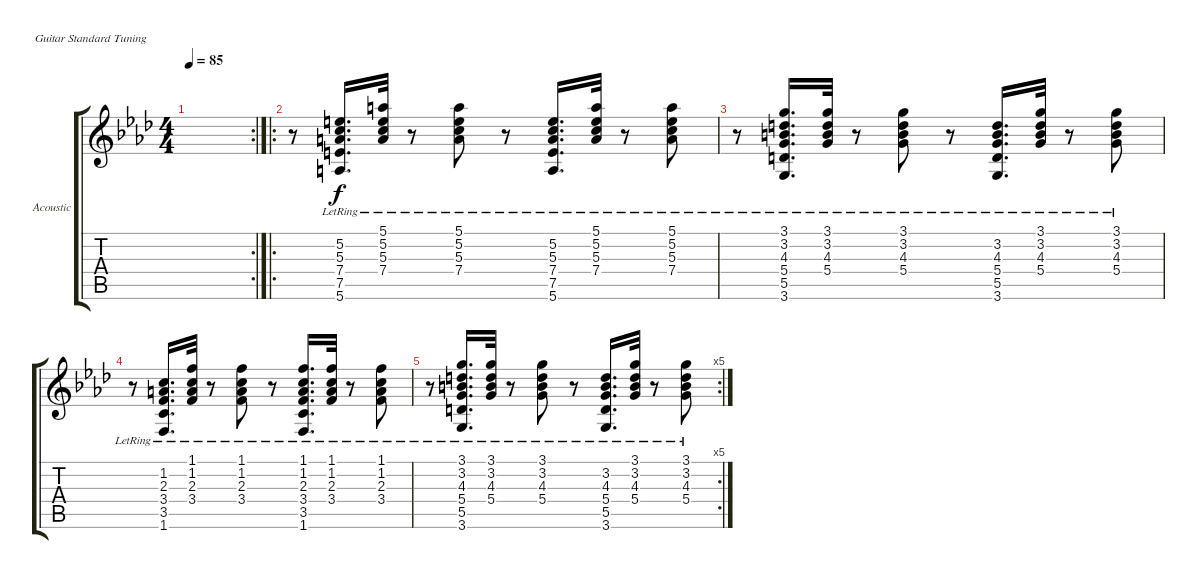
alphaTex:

\bracketExtendMode groupsimilarinstruments
\firstSystemTrackNameOrientation horizontal
\otherSystemsTrackNameOrientation horizontal
\track ("Acoustic" "Acoustic") {instrument acousticguitarsteel}
\staff {score tabs}
\tuning (E4 B3 G3 D3 A2 E2)
\rc 2
\ts (4 4)
\tempo 85
\clef g2
\ks ab
|
\ro
\section ("" "")
r.8 (5.2{lr} 5.3{lr} 7.4{lr} 7.5{lr} 5.6{lr}).16{d} (5.1{lr} 5.2{lr} 5.3{lr} 7.4{lr}).32 r.8 (5.1{lr} 5.2{lr} 5.3{lr} 7.4{lr}).8 r.8 (5.2{lr} 5.3{lr} 7.4{lr} 7.5{lr} 5.6{lr}).16{d} (5.1{lr} 5.2{lr} 5.3{lr} 7.4{lr}).32 r.8 (5.1{lr} 5.2{lr} 5.3{lr} 7.4{lr}).8 |
r.8 (3.1{lr} 3.2{lr} 4.3{lr} 5.4{lr} 5.5{lr} 3.6{lr}).16{d} (3.1{lr} 3.2{lr} 4.3{lr} 5.4{lr}).32 r.8 (3.1{lr} 3.2{lr} 4.3{lr} 5.4{lr}).8 r.8 (3.2{lr} 4.3{lr} 5.4{lr} 5.5{lr} 3.6{lr}).16{d} (3.1{lr} 3.2{lr} 4.3{lr} 5.4{lr}).32 r.8 (3.1{lr} 3.2{lr} 4.3{lr} 5.4{lr}).8 |
r.8 (1.2{lr} 2.3{lr} 3.4{lr} 3.5{lr} 1.6{lr}).16{d} (1.1{lr} 1.2{lr} 2.3{lr} 3.4{lr}).32 r.8 (1.1{lr} 1.2{lr} 2.3{lr} 3.4{lr}).8 r.8 (1.1{lr} 1.2{lr} 2.3{lr} 3.4{lr} 3.5{lr} 1.6{lr}).16{d} (1.1{lr} 1.2{lr} 2.3{lr} 3.4{lr}).32 r.8 (1.1{lr} 1.2{lr} 2.3{lr} 3.4{lr}).8 |
\rc 5
r.8 (3.1{lr} 3.2{lr} 4.3{lr} 5.4{lr} 5.5{lr} 3.6{lr}).16{d} (3.1{lr} 3.2{lr} 4.3{lr} 5.4{lr}).32 r.8 (3.1{lr} 3.2{lr} 4.3{lr} 5.4{lr}).8 r.8 (3.2{lr} 4.3{lr} 5.4{lr} 5.5{lr} 3.6{lr}).16{d} (3.1{lr} 3.2{lr} 4.3{lr} 5.4{lr}).32 r.8 (3.1{lr} 3.2{lr} 4.3{lr} 5.4{lr}).8
